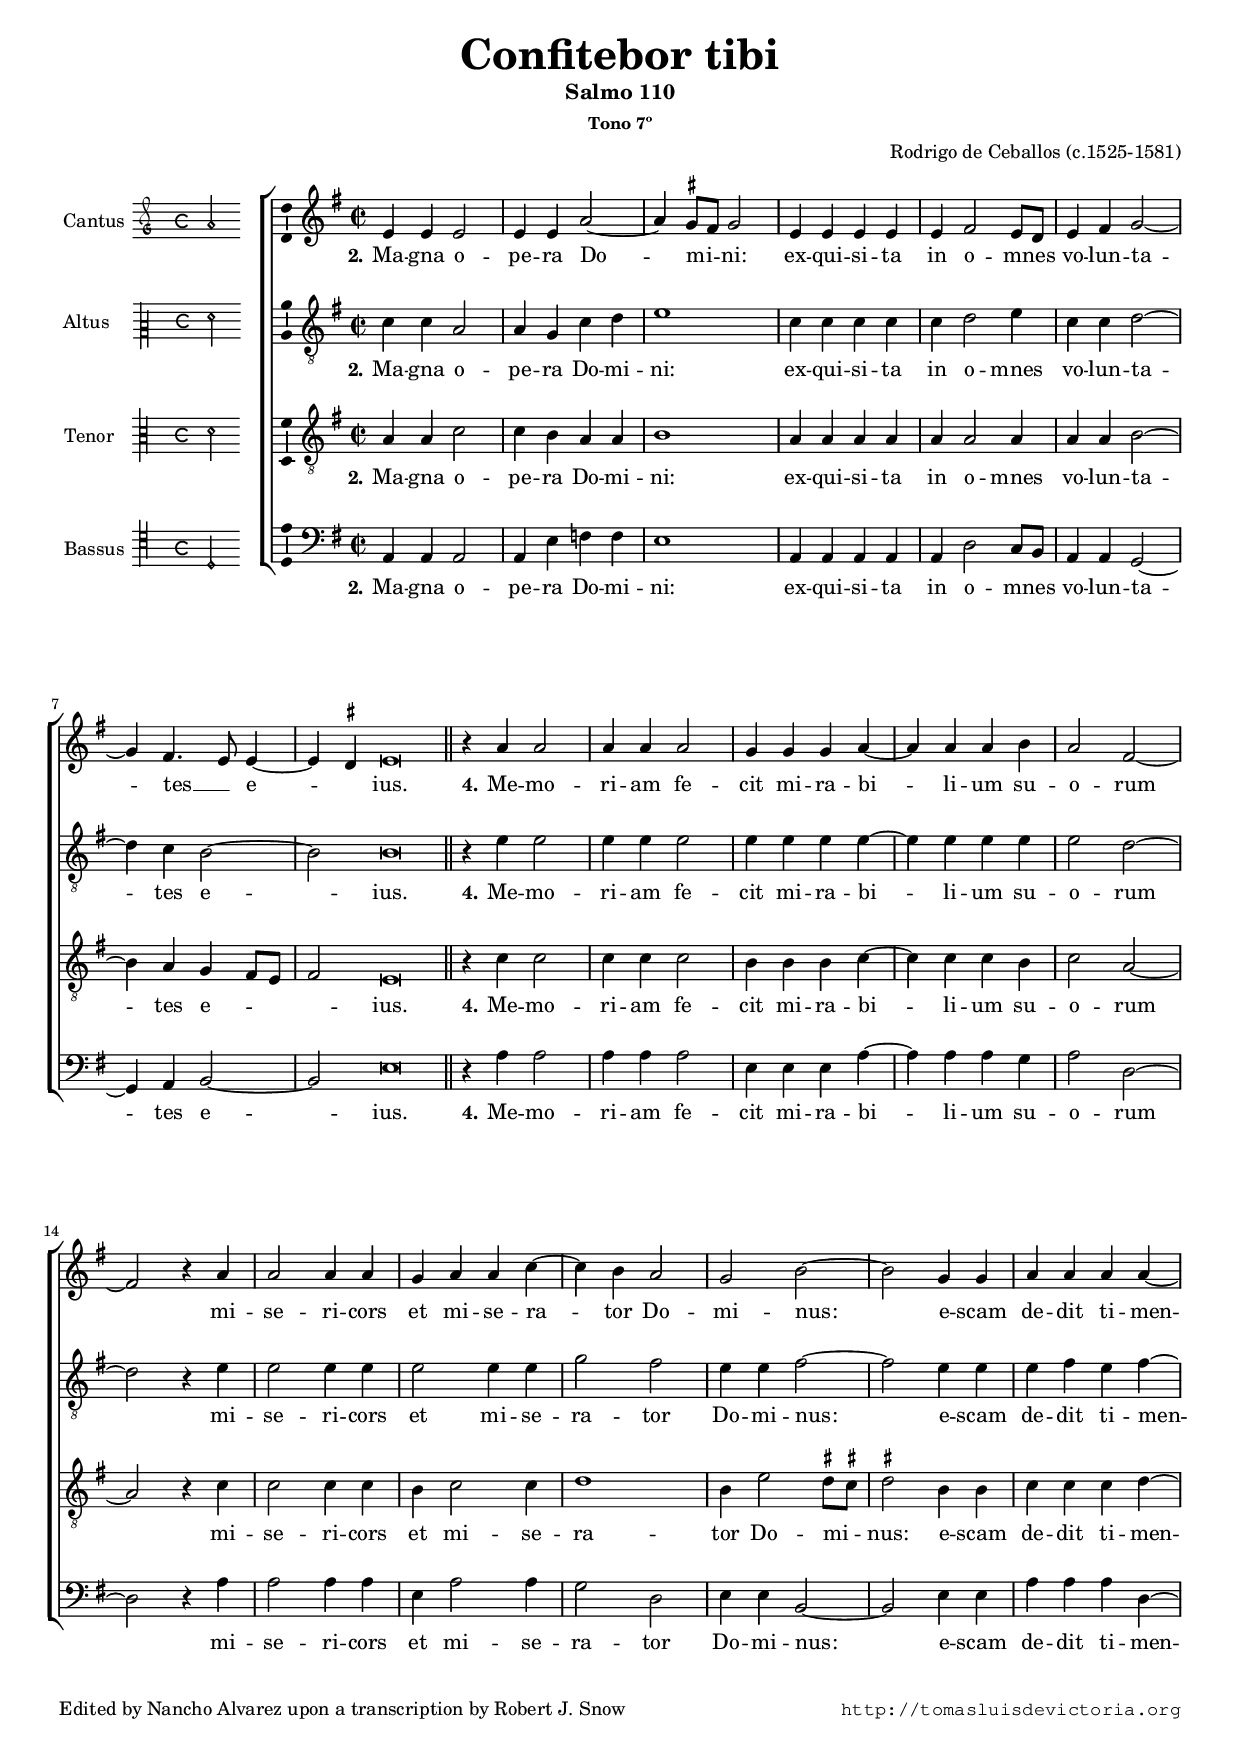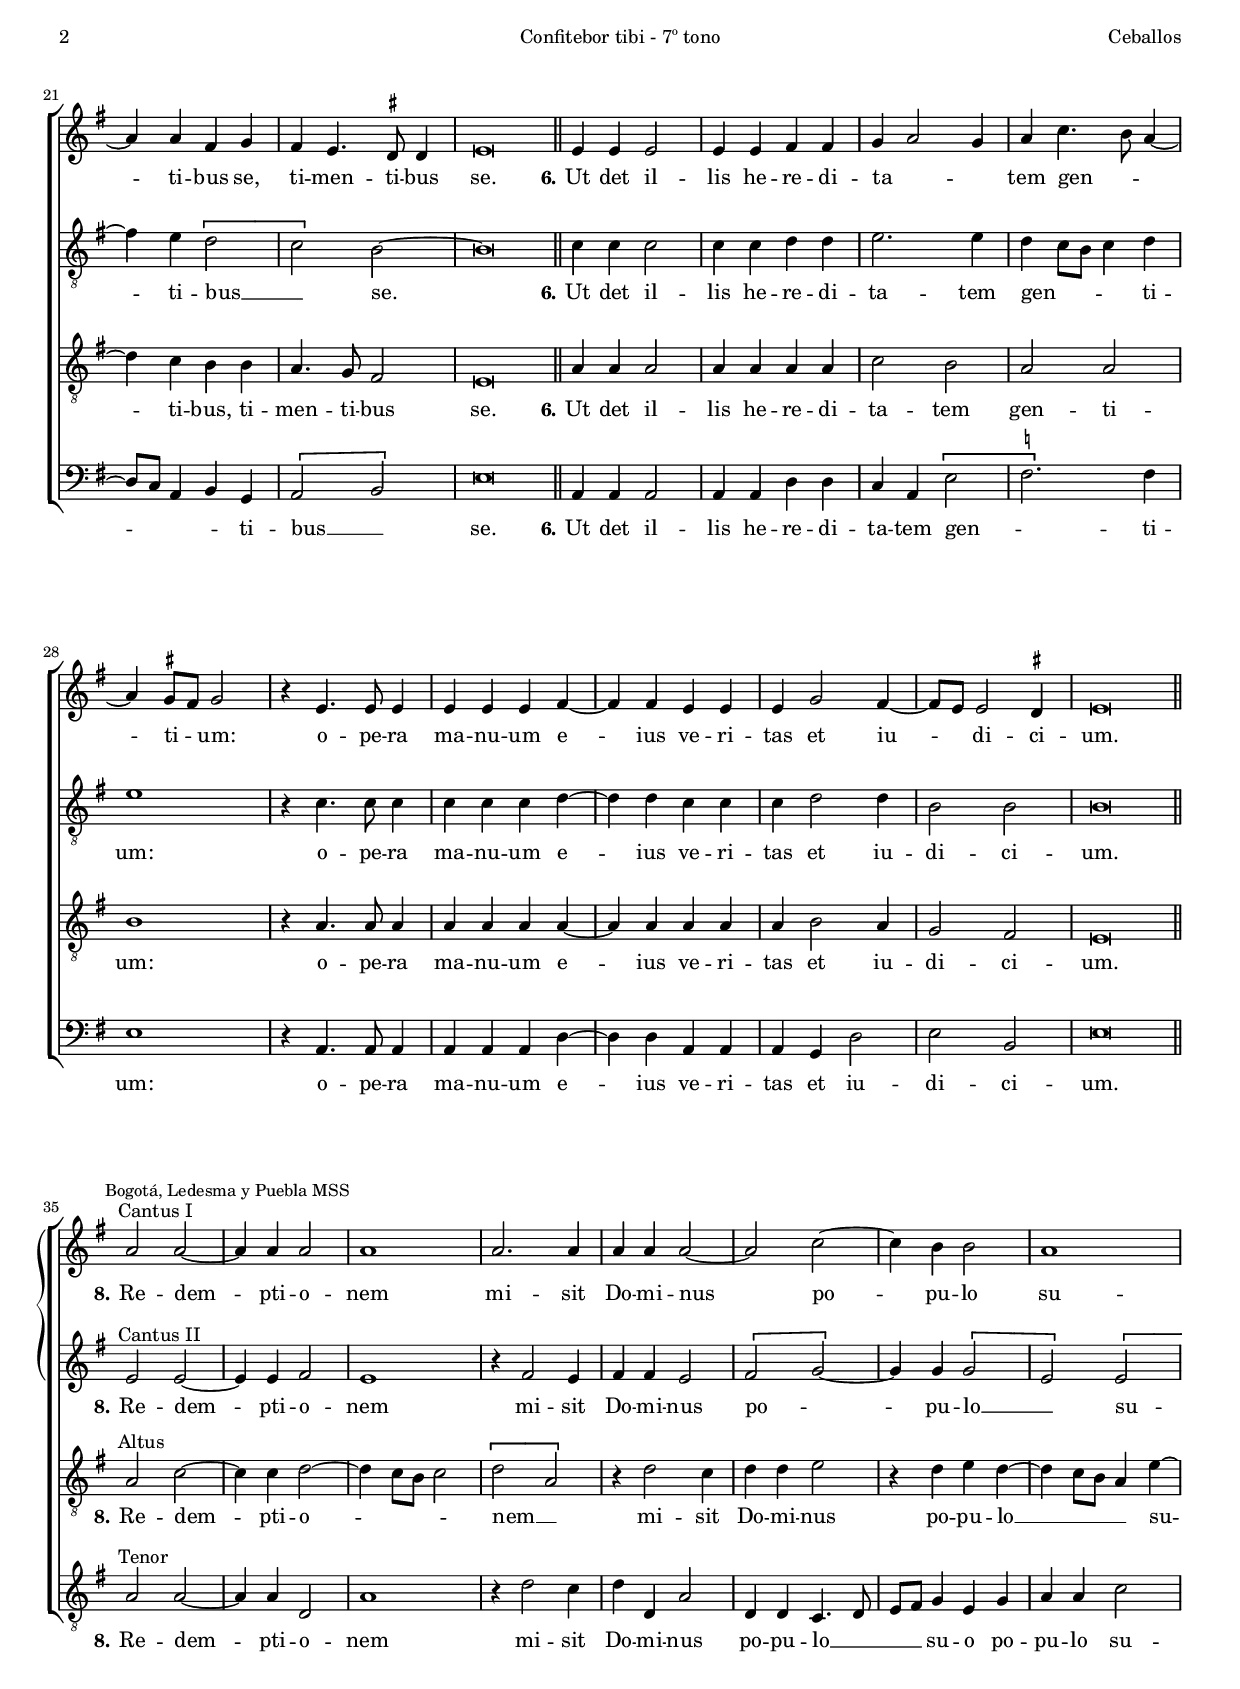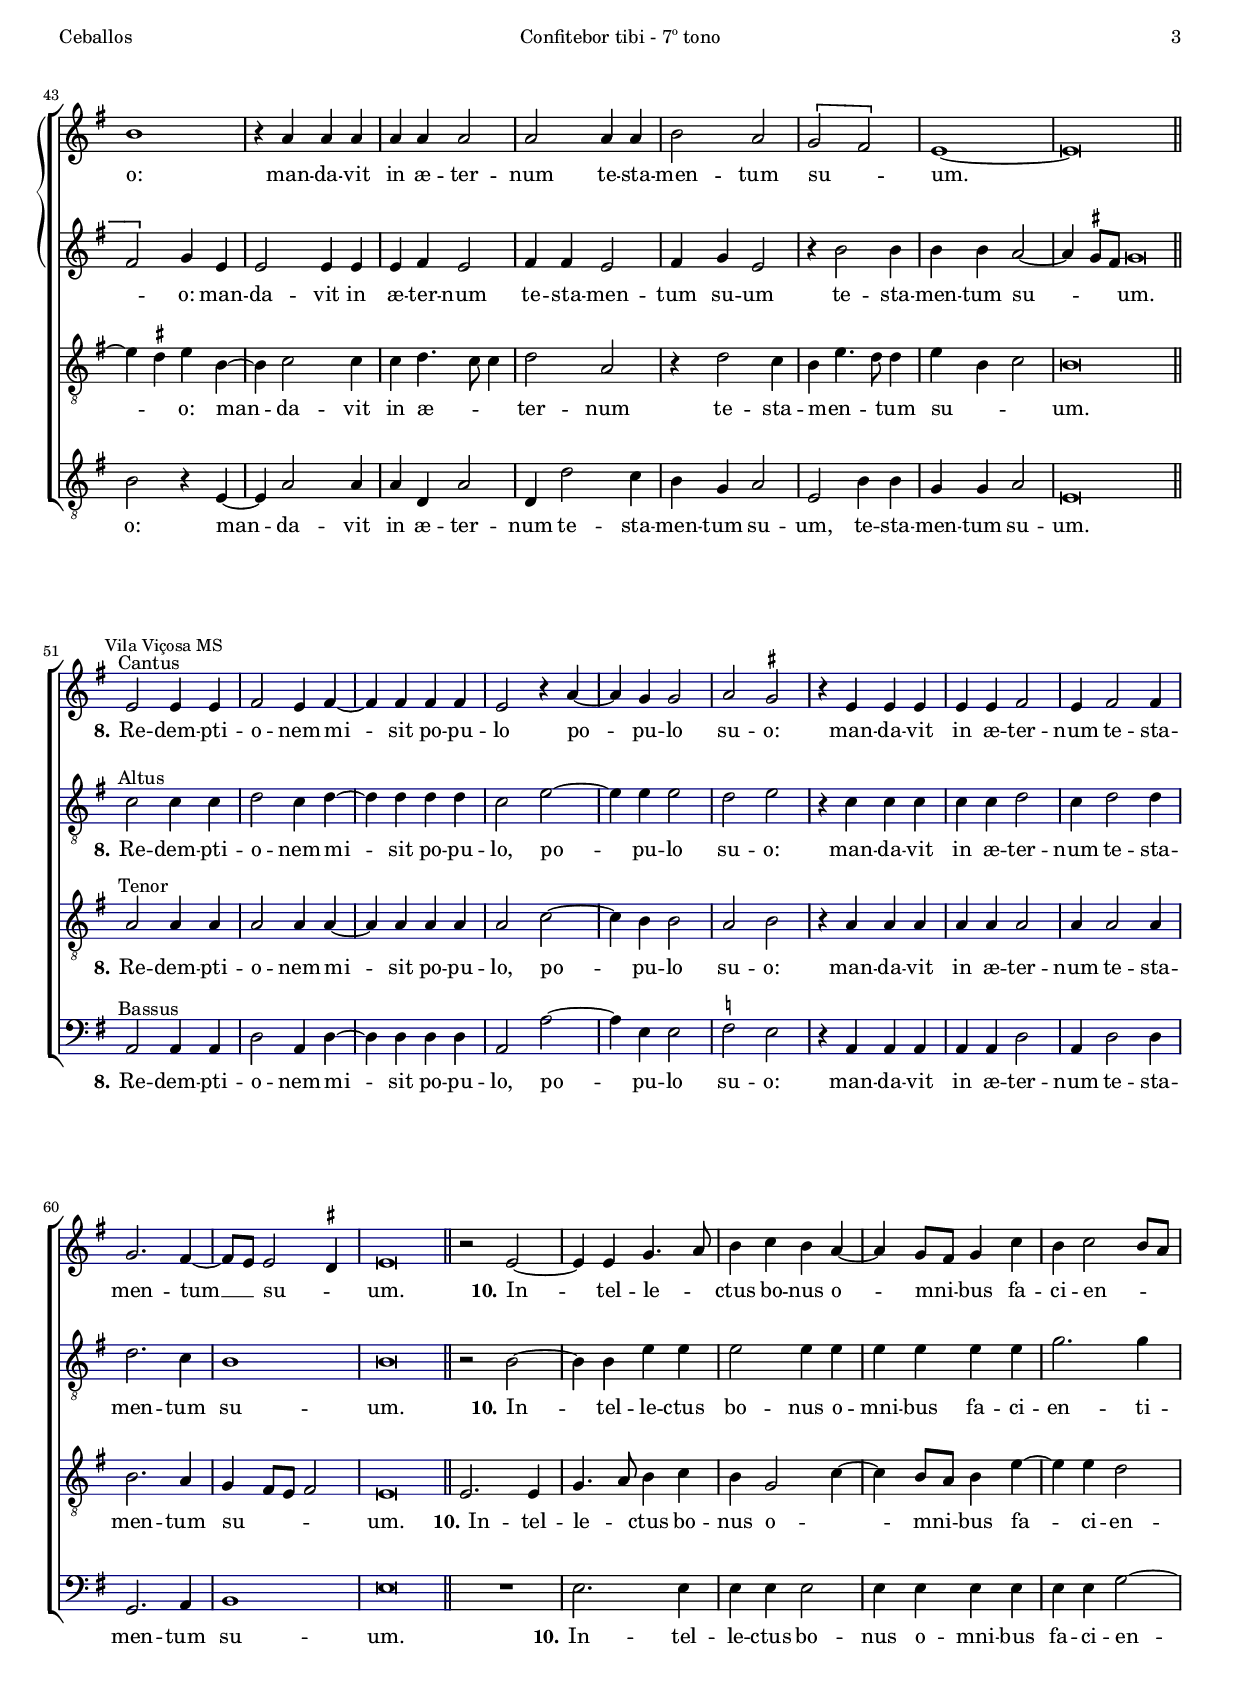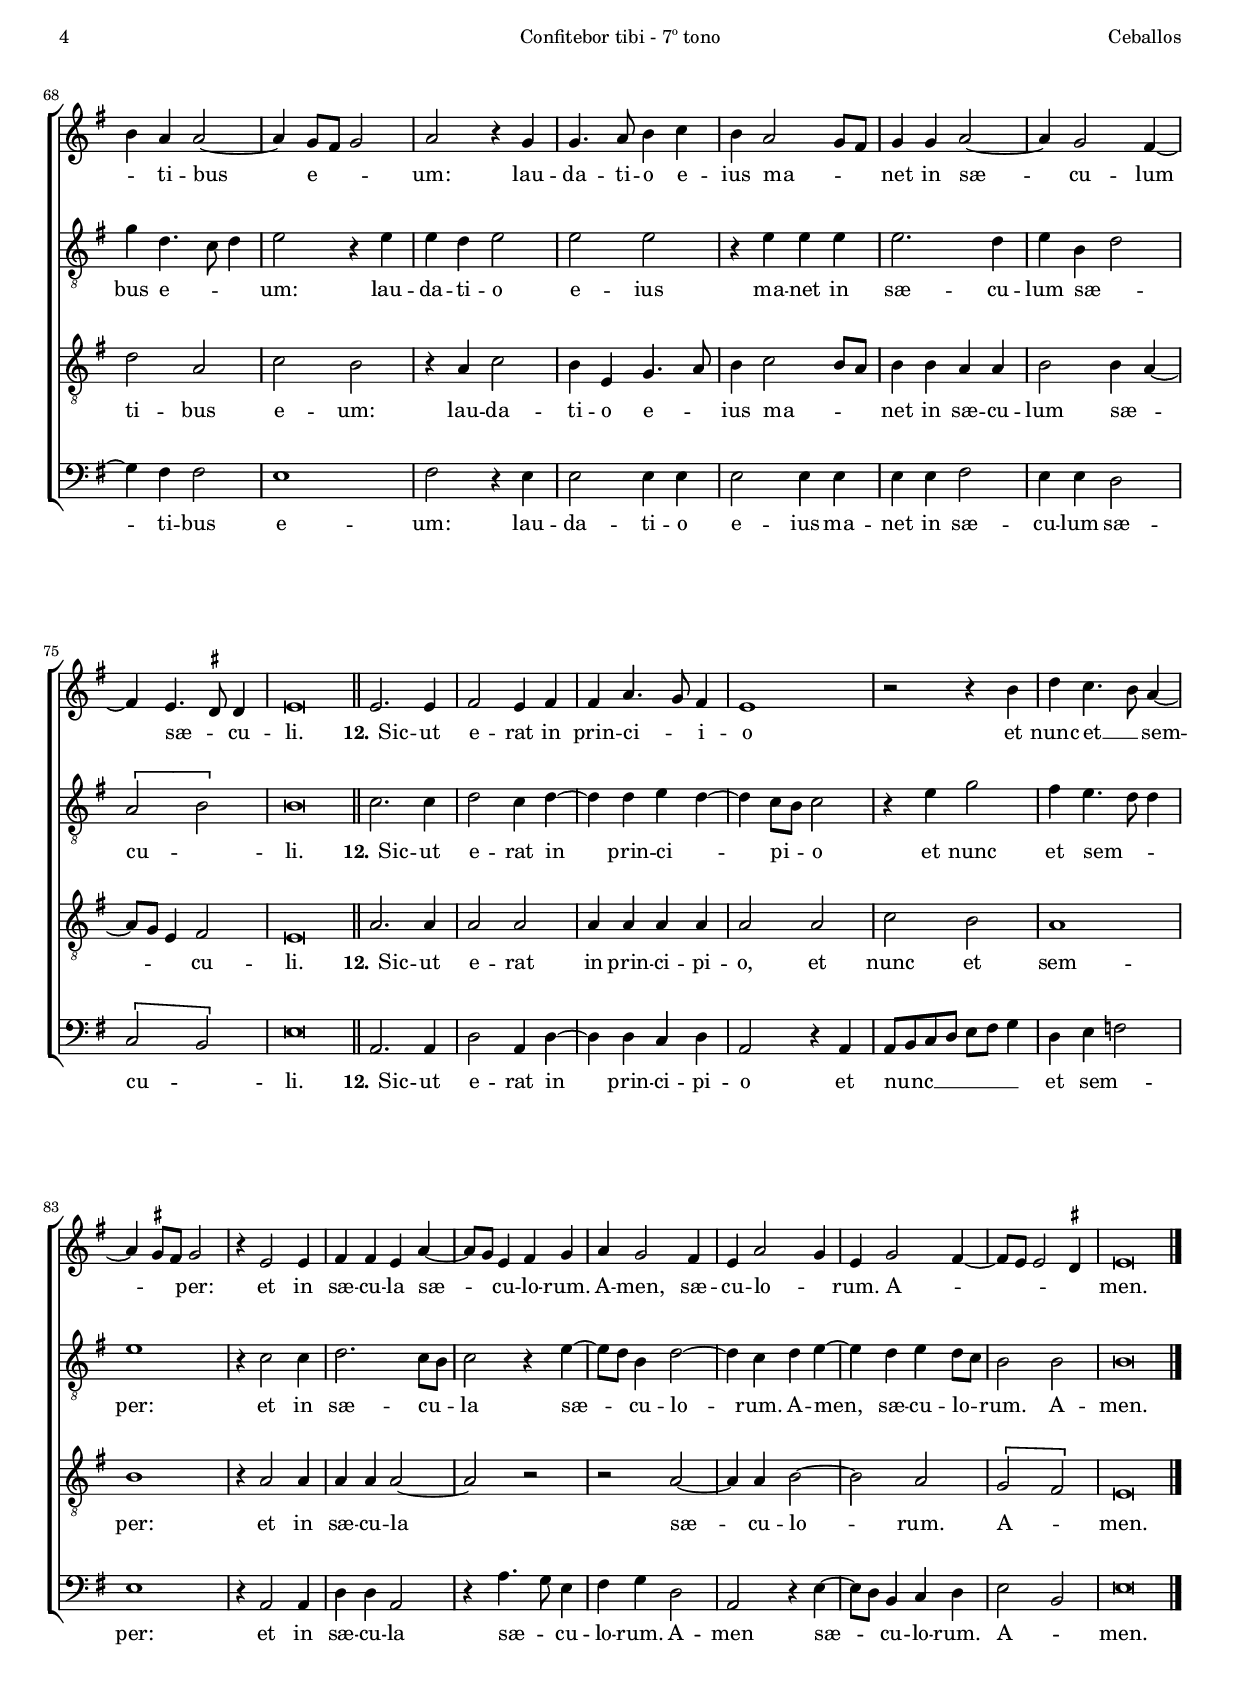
\version "2.18.0"

#(set-default-paper-size "a4")
#(set-global-staff-size 16.4)
#(ly:set-option 'point-and-click #f)
%mobile -s15.5 -i3.2 -ball

italicas=\override LyricText.font-shape = #'italic
rectas=\override LyricText.font-shape = #'upright
ss=\once \set suggestAccidentals = ##t
incipitwidth = 20
mtempo={\tempo 4 = 100}
mtempob={\tempo 4 = 50}
mt=#(define-music-function (parser location offset) (number?) ; move lyric text
      #{ \once \override LyricText.X-offset = -$offset #})

htitle="Confitebor tibi - 7º tono"
hcomposer="Ceballos"

\header {
	title=\markup{\fontsize #3 "Confitebor tibi"}
	subtitle="Salmo 110"
	subsubtitle=\markup{"Tono 7º" \vspace #1 }
	composer="Rodrigo de Ceballos (c.1525-1581)"
        pdfauthor=\composer
	%opus="(-)"
%	poet=\markup{} % 4 manuscritos, 3 en España y 1 en América
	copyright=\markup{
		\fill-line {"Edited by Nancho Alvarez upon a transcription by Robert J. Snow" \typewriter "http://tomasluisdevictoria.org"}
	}
%	tagline=""
}

global={\key c \major \time 2/2
        \override Score.TextScript.X-offset=#-1
        \override Score.RehearsalMark.self-alignment-X=#left
        \skip 1*8 \bar "||"
        \skip 1*15 \bar "||"
        \skip 1*11 \bar "||" \break
        \mark \markup {\fontsize #-3 "Bogotá, Ledesma y Puebla MSS"}
        \skip 1*16 \bar "||" \break
        \stopStaff
        \startStaff
        \override Score.StaffSymbol.color = #darkblue
        \mark \markup {\fontsize #-3 "Vila Viçosa MS"}
        \skip 1*12 \bar "||"
        \stopStaff
        \startStaff
        \override Score.StaffSymbol.color = #black
        \skip 1*14 \bar "||"
	\skip 1*15 \bar "|."
}


cantus=\relative c''{
	a4 a a2
	a4 a d2 ~
	d4 \ss cis8 b cis2
	a4 a a a
	a b2 a8 g
	a4 b c2 ~
	c4 b4. a8 a4 ~
	a4 \ss gis \mtempob a\breve*1/4 \mtempo
	r4 d d2
	d4 d d2
	c4 c c d ~
	d d d e 
	d2 b ~
	b r4 d
	d2 d4 d
	c d d f ~
	f e d2
	c e ~
	e c4 c
	d d d d ~
	d d b c
	b4 a4. \ss gis8 gis4
	a\breve*1/2
	a4 a a2
	a4 a b b
	c4 d2 c4
	d4 f4. e8 d4 ~
	d \ss cis8 b cis2
	r4 a4. a8 a4
	a a a b ~
	b b a a
	a c2 b4 ~
	b8 a a2 \ss gis4
	a\breve*1/2
	s4*0^\markup{"Cantus I"}
	d2 d ~
	d4 d d2
	d1
	d2. d4
	d4 d d2 ~
	d f ~
	f4 e e2
	d1
	e1
	r4 d d d
	d d d2
	d d4 d
	e2 d
	\[c b\]
	a1 ~
	a\breve*1/2
	s4*0^\markup{"Cantus"}
	a2 a4 a
	b2 a4 b ~
	b b b b
	a2 r4 d ~
	d c c2
	d \ss cis
	r4 a a a
	a a b2
	a4 b2 b4
	c2. b4 ~
	b8 a a2 \ss gis4
	a\breve*1/2
	r2 a ~
	a4 a c4. d8
	e4 f e d ~
	d c8 b c4 f
	e f2 e8 d
	e4 d d2 ~
	d4 c8 b c2 % Snow \ss cis8 b cis2
	d2 r4 c
	c4. d8 e4 f
	e d2 c8 b
	c4 c d2 ~
	d4 c2 b4 ~
	\break
	b4 a4. \ss gis8 gis4
	a\breve*1/2
	a2. a4
	b2 a4 b
	b d4. c8 b4
	a1
	r2 r4 e'
	g f4. e8 d4 ~
	d4 \ss cis8 b cis2
	r4 a2 a4
	b b a d ~
	d8 c a4 b c
	d c2 b4
	a4 d2 c4
	a4 c2 b4 ~
	b8 a a2 \ss gis4
	a\breve*1/2
}

cantusdos=\relative c''{
	R1*8
	R1*15
	R1*11
	s4*0^\markup{"Cantus II"}
	a2 a ~
	a4 a b2
	a1
	r4 b2 a4
	b4 b a2 
	\[b c ~ \]
	c4 c \[c2
	a\] \[a
	b\] c4 a
	a2 a4 a
	a b a2
	b4 b a2
	b4 c a2
	r4 e'2 e4
	e e d2 ~
	d4 \ss cis8 b \mtempob cis\breve*1/4 \mtempo
	R1*12
	R1*14
	R1*15
}

altus=\relative c'{
	f4 f d2
	d4 c f g
	a1
	f4 f f f
	f g2 a4
	f f g2 ~
	g4 f e2 ~
	e e\breve*1/4
	r4 a a2
	a4 a a2
	a4 a a a ~
	a a a a
	a2 g ~
	g2 r4 a 
	a2 a4 a
	a2 a4 a
	c2 b
	a4 a b2 ~
	b a4 a
	a4 b a4 b4 ~
	b4 a4 \[g2
	f\] e ~
	e\breve*1/2
	f4 f f2
	f4 f g g
	a2. a4
	g4 f8 e f4 g
	a1
	r4 f4. f8 f4
	f f f g ~
	g g f f
	f4 g2 g4
	e2 e
	e\breve*1/2
	s4*0^\markup{"Altus"}
	d2 f ~
	f4 f g2 ~
	g4 f8 e f2
	\[g2 d\]
	r4 g2 f4
	g g a2
	r4 g a g ~
	g f8 e d4 a' ~
	a \ss gis a e ~
	e f2 f4
	f g4. f8 f4
	g2 d
	r4 g2 f4
	e a4. g8 g4
	a e f2
	e\breve*1/2
	s4*0^\markup{"Altus"}
	f2 f4 f
	g2 f4 g ~
	g4 g g g
	f2 a ~
	a4 a a2
	g2 a
	r4 f f f
	f f g2
	f4 g2 g4
	g2. f4
	e1
	e\breve*1/2
	r2 e ~
	e4 e a a
	a2 a4 a
	a a a a
	c2. c4
	c g4. f8 g4
	a2 r4 a
	a g a2
	a a
	r4 a a a
	a2. g4
	a e g2
	\[d2 e\]
	e\breve*1/2
	f2. f4
	g2 f4 g ~
	g g a g ~
	g f8 e f2
	r4 a c2
	b4 a4. g8 g4
	a1
	r4 f2 f4
	g2. f8 e
	f2 r4 a ~
	a8 g e4 g2 ~
	g4 f g a ~
	a g a g8 f
	e2 e
	e\breve*1/2
}

tenor=\relative c'{
	d4 d f2
	f4 e d d
	e1
	d4 d d d
	d d2 d4
	d4 d e2 ~
	e4 d c b8 a
	b2 a\breve*1/4
	r4 f' f2
	f4 f f2
	e4 e e f ~
	f f f e
	f2 d ~
	d r4 f
	f2 f4 f
	e f2 f4
	g1
	e4 a2 \ss gis8 \ss fis
	\ss gis2 e4 e
	f f f g ~
	g f e e
	d4. c8 b2
	a\breve*1/2
	d4 d d2
	d4 d d d
	f2 e
	d2 d
	e1
	r4 d4. d8 d4
	d d d d ~
	d d d d
	d4 e2 d4
	c2 b
	a\breve*1/2
	s4*0^\markup{"Tenor"}
	d2 d ~
	d4 d g,2
	d'1
	r4 g2 f4
	g4 g, d'2
	g,4 g f4. g8
	a8 b c4 a c
	d d f2
	e2 r4 a, ~
	a4 d2 d4
	d g, d'2
	g,4 g'2 f4
	e4 c d2
	a2 e'4 e
	c c d2
	a\breve*1/2
	s4*0^\markup{"Tenor"}
	d2 d4 d
	d2 d4 d ~
	d d d d
	d2 f ~
	f4 e e2
	d2 e
	r4 d d d
	d d d2
	d4 d2 d4
	e2. d4
	c4 b8 a b2
	a\breve*1/2
	a2. a4
	c4. d8 e4 f
	e c2 f4 ~
	f4 e8 d e4 a ~
	a a g2
	g d
	f2 e
	r4 d f2
	e4 a, c4. d8
	e4 f2 e8 d
	e4 e d d
	e2 e4 d ~
	d8 c a4 b2
	a\breve*1/2
	d2. d4
	d2 d
	d4 d d d
	d2 d
	f e
	d1
	e1
	r4 d2 d4
	d d d2 ~
	d2 r
	r2 d ~
	d4 d e2 ~
	e2 d 
	\[c2 b\]
	a\breve*1/2
}

bassus=\relative c{
	d4 d d2
	d4 a' bes bes
	a1
	d,4 d d d
	d4 g2 f8 e
	d4 d c2 ~
	c4 d e2 ~
	e a\breve*1/4
	r4 d d2
	d4 d d2
	a4 a a d ~
	d d d c
	d2 g, ~
	g r4 d'
	d2 d4 d
	a d2 d4
	c2 g
	a4 a e2 ~
	e a4 a
	d d d g,4 ~
	g8 f d4 e c
	\[d2 e\]
	a\breve*1/2
	d,4 d d2
	d4 d g g
	f d \[a'2
	\ss bes2.\] bes4
	a1
	r4 d,4. d8 d4
	d d d g ~
	g4 g d d
	d c g'2
	a e
	a\breve*1/2
	R1*16
	s4*0^\markup{"Bassus"}
	d,2 d4 d
	g2 d4 g ~
	g g g g
	d2 d' ~
	d4 a a2
	\ss bes a
	r4 d, d d
	d d g2
	d4 g2 g4
	c,2. d4
	e1
	a\breve*1/2
	R1
	a2. a4
	a a a2
	a4 a a a
	a a c2 ~
	c4 b b2
	a1
	b2 r4 a
	a2 a4 a
	a2 a4 a
	a4 a b2
	a4 a g2
	\[f2 e\]
	a\breve*1/2
	d,2. d4
	g2 d4 g ~
	g g f g
	d2 r4 d
	d8 e f g a b c4
	g4 a bes2
	a1
	r4 d,2 d4
	g g d2
	r4 d'4. c8 a4
	b c g2
	d r4 a' ~
	a8 g e4 f g
	a2 e
	a\breve*1/2
}

textocantus=\lyricmode{
\set stanza = "2."
Ma -- gna o -- pe -- ra Do -- mi -- _ ni:
ex -- qui -- si -- ta in o -- \mt #1 mnes _
vo -- lun -- ta -- tes __ _ e -- _ ius.
\set stanza = "4."
Me -- mo -- ri -- am fe -- cit mi -- ra -- bi -- li -- um su -- o -- \mt #1 rum
mi -- se -- ri -- cors et mi -- se -- ra -- tor Do -- mi -- nus:
e -- scam de -- dit ti -- \mt #1 men -- ti -- bus se,
ti -- men -- ti -- bus se.
\set stanza = "6."
Ut det il -- lis he -- re -- di -- ta -- _ _ tem gen -- _ _ ti -- _ um:
o -- pe -- ra ma -- nu -- um e -- ius ve -- ri -- tas
et iu -- _ di -- ci -- um.
\set stanza = "8."
Re -- dem -- pti -- o -- nem mi -- sit Do -- mi -- nus po -- pu -- lo su -- o:
man -- da -- vit in æ -- ter -- num te -- sta -- men -- tum su -- _ um.
\set stanza = "8."
Re -- dem -- pti -- o -- nem mi -- sit po -- pu -- lo
po -- pu -- lo su -- o:
man -- da -- vit in æ -- ter -- num te -- sta -- men -- tum __ _ su -- _ um.
\set stanza = "10."
In -- tel -- le -- _ ctus bo -- nus o -- mni -- _ bus
fa -- ci -- en -- _ _ _ ti -- bus e -- _ _ um:
lau -- da -- ti -- o e -- ius ma -- _ _ net in sæ -- cu -- \mt #1 lum sæ -- _ cu -- li.
\set stanza = "12."
\mt #-1 Sic -- ut e -- rat in prin -- ci -- _ i -- o
et nunc et __ _ \mt #.7 sem -- _ _ per:
et in sæ -- cu -- la sæ -- _ cu -- lo -- rum. A -- men,
sæ -- cu -- lo -- _ rum. A -- _ _ _ _ men.
}

textocantusdos=\lyricmode{
\set stanza = "8."
Re -- dem -- pti -- o -- nem 
mi -- sit Do -- mi -- nus po -- _ pu -- lo __ _ su -- _ o:
man -- da -- vit in æ -- ter -- num te -- sta -- men -- tum su -- um
te -- sta -- men -- tum su -- _ _ um.
}

textoaltus=\lyricmode{
\set stanza = "2."
Ma -- gna o -- pe -- ra Do -- mi -- ni:
ex -- qui -- si -- ta in o -- mnes vo -- lun -- ta -- tes e -- ius.
\set stanza = "4."
Me -- mo -- ri -- am fe -- cit mi -- ra -- bi -- li -- um su -- o -- \mt #1 rum
mi -- se -- ri -- cors et mi -- se -- ra -- tor Do -- mi -- nus:
e -- scam de -- dit ti -- men -- ti -- bus __ _ se.
\set stanza = "6."
Ut det il -- lis he -- re -- di -- ta -- tem gen -- _ _ _ ti -- um:
o -- pe -- ra ma -- nu -- um e -- ius ve -- ri -- tas et iu -- di -- ci -- um.
\set stanza = "8."
Re -- dem -- pti -- o -- _ _ _ nem __ _ 
mi -- sit Do -- mi -- nus po -- pu -- lo __ _ _ _ su -- _ o:
man -- da -- vit in æ -- _ _ ter -- num
te -- sta -- men -- _ _ tum su -- _ _ um.
\set stanza = "8."
Re -- dem -- pti -- o -- nem mi -- sit po -- pu -- lo,
po -- pu -- lo su -- o:
man -- da -- vit in æ -- ter -- num
te -- sta -- men -- tum su -- um.
\set stanza = "10."
In -- tel -- le -- ctus bo -- nus o -- mni -- bus
fa -- ci -- en -- ti -- bus e -- _ _ um:
lau -- da -- ti -- o e -- ius
ma -- net in sæ -- cu -- lum sæ -- _ cu -- _ li.
\set stanza = "12."
\mt #-1 Sic -- ut e -- rat in prin -- ci -- _ pi -- _ o
et nunc et sem -- _ _ per:
et in sæ -- cu -- _ la 
sæ -- _ cu -- lo -- rum.
A -- men,
sæ -- cu -- lo -- _ rum. A -- men.
}

textotenor=\lyricmode{
\set stanza = "2."
Ma -- gna o -- pe -- ra Do -- mi -- ni:
ex -- qui -- si -- ta in o -- mnes vo -- lun -- ta -- tes e -- _ _ _ ius.
\set stanza = "4."
Me -- mo -- ri -- am fe -- cit mi -- ra -- bi -- li -- um su -- o -- \mt #1 rum
mi -- se -- ri -- cors et mi -- se -- ra -- tor Do -- mi -- _ nus:
e -- scam de -- dit ti -- \mt #1 men -- ti -- bus,
ti -- men -- ti -- bus se.
\set stanza = "6."
Ut det il -- lis he -- re -- di -- ta -- tem gen -- ti -- um:
o -- pe -- ra ma -- nu -- um e -- ius ve -- ri -- tas 
et iu -- di -- ci -- um.
\set stanza = "8."
Re -- dem -- pti -- o -- nem mi -- sit Do -- mi -- nus
po -- pu -- lo __ _ _ _ su -- o
po -- pu -- lo su -- o:
man -- da -- vit in æ -- ter -- num te -- sta -- men -- tum su -- um,
te -- sta -- men -- tum su -- um.
\set stanza = "8."
Re -- dem -- pti -- o -- nem mi -- sit po -- pu -- lo,
po -- pu -- lo su -- o:
man -- da -- vit in æ -- ter -- num te -- sta -- men -- tum su -- _ _ _ um.
\set stanza = "10."
\mt #-1
In -- tel -- le -- _ ctus bo -- nus o -- _ \mt #.2 mni -- _ bus
fa -- ci -- en -- ti -- bus e -- um:
lau -- da -- ti -- o e -- _ ius ma -- _ _ net
in sæ -- cu -- lum sæ -- _ _ _ cu -- li.
\set stanza = "12."
\mt #-1 Sic -- ut e -- rat in prin -- ci -- pi -- o,
et nunc et sem -- per:
et in sæ -- cu -- la
sæ -- cu -- lo -- rum.
A -- _ men.
}

textobassus=\lyricmode{
\set stanza = "2."
Ma -- gna o -- pe -- ra Do -- mi -- ni:
ex -- qui -- si -- ta in o -- \mt #1 mnes _
vo -- lun -- ta -- tes e -- ius.
\set stanza = "4."
Me -- mo -- ri -- am fe -- cit mi -- ra -- bi -- li -- um su -- o -- \mt #1 rum
mi -- se -- ri -- cors et mi -- se -- ra -- tor Do -- mi -- nus:
e -- scam de -- dit ti -- \mt #1 men -- _ _ _ ti -- bus __ _ se.
\set stanza = "6."
Ut det il -- lis he -- re -- di -- ta -- tem gen -- _ ti -- um:
o -- pe -- ra ma -- nu -- um e -- ius ve -- ri -- tas et iu -- di -- ci -- um.
\set stanza = "8."
Re -- dem -- pti -- o -- nem mi -- sit po -- pu -- lo,
po -- pu -- lo su -- o:
man -- da -- vit in æ -- ter -- num te -- sta -- men -- tum su -- um.
\set stanza = "10."
In -- tel -- le -- ctus bo -- nus o -- mni -- bus
fa -- ci -- en -- ti -- bus e -- um:
lau -- da -- ti -- o e -- ius ma -- net in sæ -- cu -- lum sæ -- cu -- _ li.
\set stanza = "12."
\mt #-1 Sic -- ut e -- rat in prin -- ci -- pi -- o
et nunc __ _ _ _ _ _ _ et \mt #.5 sem -- _ per:
et in sæ -- cu -- la sæ -- _ cu -- lo -- rum.
A -- men
sæ -- _ cu -- lo -- rum.
A -- _ men.
}


incipitcantus=\markup{
	\score{
		{ 
		\set Staff.instrumentName="Cantus "
		\override NoteHead.style = #'neomensural
		\override Staff.TimeSignature.style = #'neomensural
		\cadenzaOn 
		\clef "petrucci-g"
		\key c \major
		\time 4/4
                a'2
		} 

	\layout { line-width=\incipitwidth indent = 0 }
	}
}

incipitcantusdos=\markup{
	\score{
		{ 
		\set Staff.instrumentName="Cantus II "
		\override NoteHead.style = #'neomensural
		\override Staff.TimeSignature.style = #'neomensural
		\cadenzaOn 
		\clef "petrucci-g" % no lo he visto
		\key c \major
		\time 4/4
                a'1
		} 

	\layout { line-width=\incipitwidth indent = 0 }
	}
}

incipitaltus=\markup{
	\score{
		{ 
		\set Staff.instrumentName="Altus    "
		\override NoteHead.style = #'neomensural 
		\override Staff.TimeSignature.style = #'neomensural
		\cadenzaOn 
		\clef "petrucci-c2"
		\key c \major
		\time 4/4
                f'2
		} 
	\layout { line-width=\incipitwidth indent = 0 }
	}
}


incipittenor=\markup{
	\score{
		{ 
		\set Staff.instrumentName="Tenor   "
		\override NoteHead.style = #'neomensural 
		\override Staff.TimeSignature.style = #'neomensural
		\cadenzaOn 
		\clef "petrucci-c3"
		\key c \major
		\time 4/4
                d'2
		} 
	\layout { line-width=\incipitwidth indent=0 }
	}
}

incipitbassus=\markup{
	\score{
		{ 
		\set Staff.instrumentName="Bassus "
		\override NoteHead.style = #'neomensural
		\override Staff.TimeSignature.style = #'neomensural
		\cadenzaOn 
		\clef "petrucci-c4"
		\key c \major
		\time 4/4
                d2
		} 
	\layout { line-width=\incipitwidth indent = 0 }
	}
}

%\layout {
%       \context {\Voice
%               \remove Ligature_bracket_engraver
%               \consists Mensural_ligature_engraver
%       }
%       line-width=\incipitwidth
%       indent = 0
%}

\score {\transpose c' g{
\new ChoirStaff<<

\new StaffGroup 
        \with {systemStartDelimiter = #'SystemStartBrace }
        <<
        \override Score.BarLine.allow-span-bar=##f
 
	\new Staff <<\global
	\new Voice="v1" {
		\set Staff.instrumentName=\incipitcantus
		\clef "treble"
		\cantus }
	\new Lyrics \lyricsto "v1" {\textocantus }
	>>

	\new Staff \with{\remove "Ambitus_engraver"} <<\global
	\new Voice="v5" {
		\set Staff.instrumentName=\incipitcantusdos
		\clef "treble"
		\cantusdos }
	\new Lyrics \lyricsto "v5" {\textocantusdos }
	>>
        >>	
	\new Staff <<\global
	\new Voice="v2" {
		\set Staff.instrumentName=\incipitaltus
		\clef "G_8"
		\altus }
	\new Lyrics \lyricsto "v2" {\textoaltus }
	>>
	
	\new Staff <<\global
	\new Voice="v3" {
		\set Staff.instrumentName=\incipittenor
		\clef "G_8"
		\tenor }
	\new Lyrics \lyricsto "v3" {\textotenor }
	>>

	\new Staff <<\global
	\new Voice="v4" {
		\set Staff.instrumentName=\incipitbassus
		\clef "bass"
		\bassus }
	\new Lyrics \lyricsto "v4" {\textobassus }
	>>
	
>>

	} % transpose

\layout{ 
	\context {\Lyrics 
		\override VerticalAxisGroup.staff-affinity = #UP
		\override VerticalAxisGroup.nonstaff-relatedstaff-spacing =
			#'((basic-distance . 0) (minimum-distance . 0) (padding . 1))
		\override LyricText.font-size = #1.2
		\override LyricHyphen.minimum-distance = #0.5
	}
	\context {\Score 
		tempoHideNote = ##t
		\override BarNumber.padding = #2 
	}
	\context {\Voice 
		%melismaBusyProperties = #'()
		%autoBeaming = ##f
	}
	\context {\Staff 
                \RemoveEmptyStaves
                \override VerticalAxisGroup.remove-first = ##t
		\override VerticalAxisGroup.staff-staff-spacing =
			#'((basic-distance . 11) (minimum-distance . 0) (padding . 1))
		\consists Ambitus_engraver 
		\override LigatureBracket.padding = #1
	}
}

%\midi { \mtempo }

}


\paper{
	evenHeaderMarkup=\markup  \fill-line { \fromproperty #'page:page-number-string \htitle \hcomposer }
	oddHeaderMarkup= \markup  \fill-line { \on-the-fly #not-first-page \hcomposer \on-the-fly #not-first-page \htitle \on-the-fly #not-first-page \fromproperty #'page:page-number-string }
	%system-count=20
	%page-count = 8
	ragged-last-bottom = ##f
	indent=3.6\cm
	system-system-spacing =
	#'((basic-distance . 20) (minimum-distance . 0) (padding . 5))
	top-system-spacing = % header
	#'((basic-distance . 10) (minimum-distance . 0) (padding . 0))
	last-bottom-spacing = % footer
	#'((basic-distance . 12) (minimum-distance . 0) (padding . 0))
	markup-system-spacing.padding = #1.5
}
